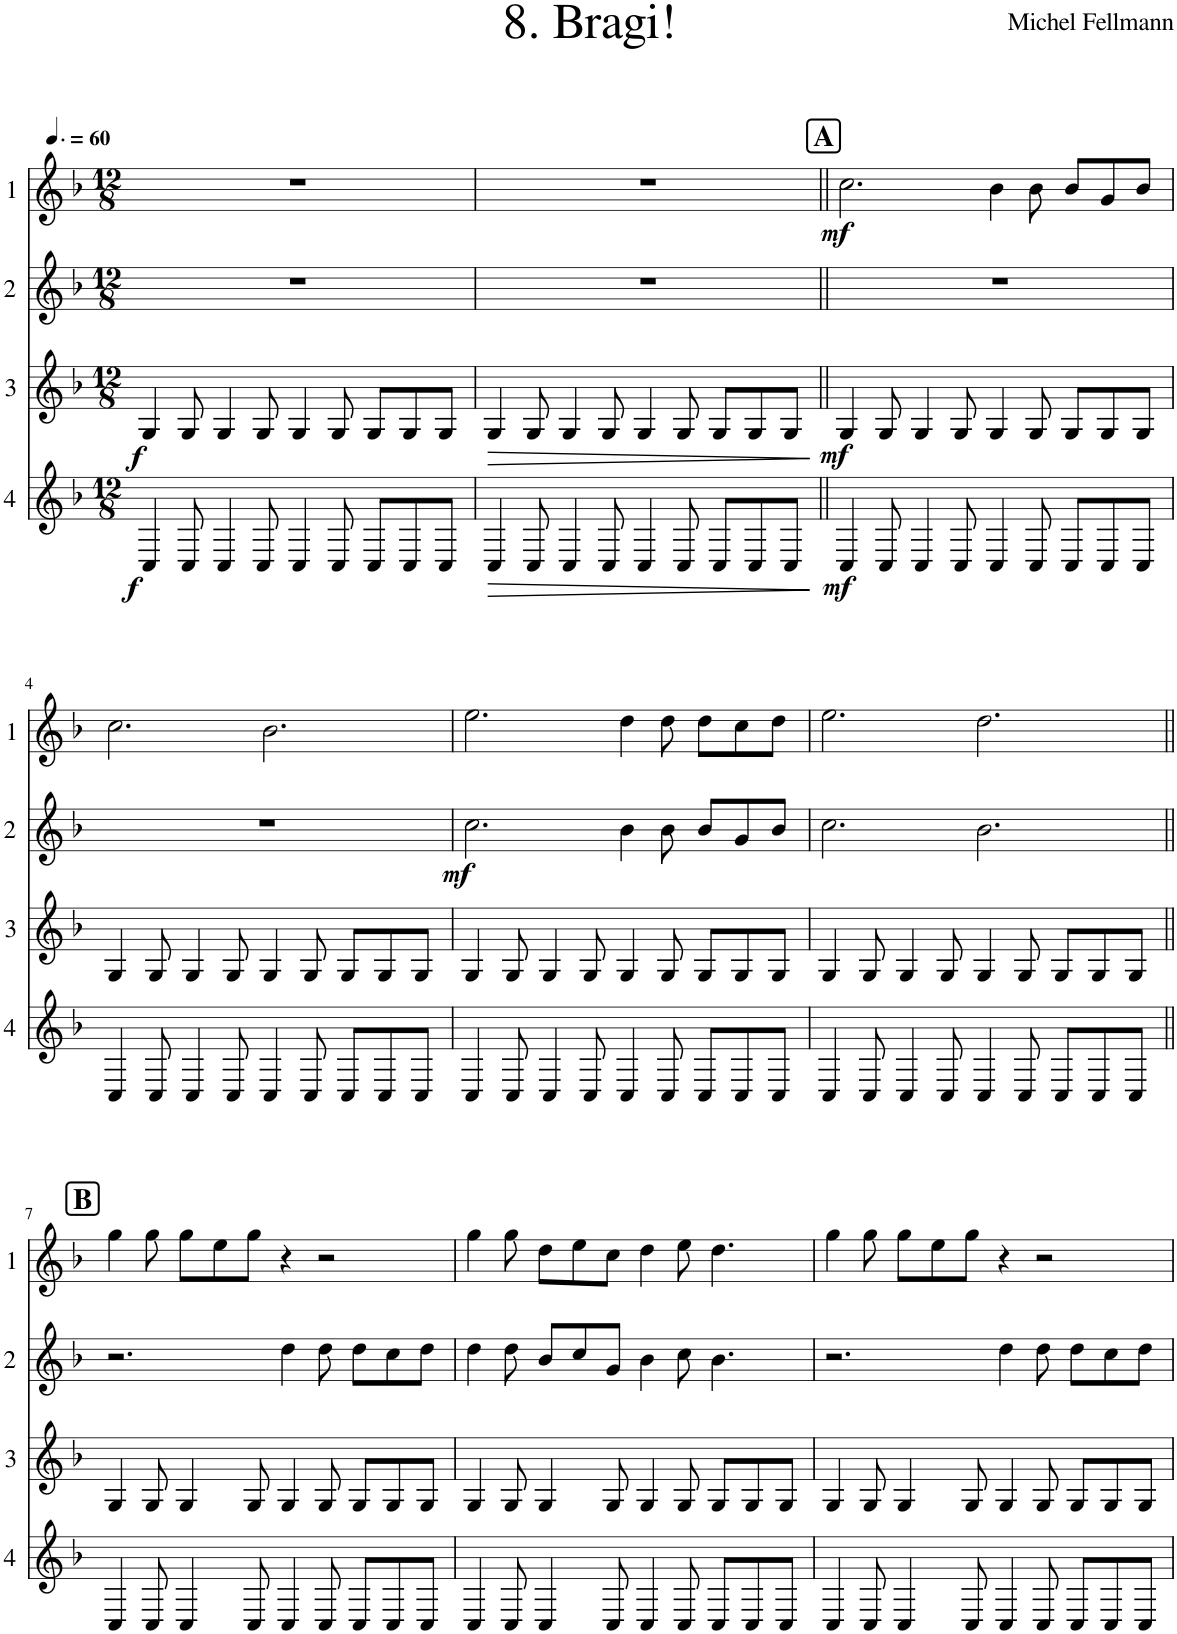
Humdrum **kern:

**kern	**dynam	**kern	**dynam	**kern	**dynam	**kern	**dynam
*part4	*part4	*part3	*part3	*part2	*part2	*part1	*part1
*staff4	*staff4	*staff3	*staff3	*staff2	*staff2	*staff1	*staff1
*I"4	*	*I"3	*	*I"2	*	*I"1	*
*clefG2	*	*clefG2	*	*clefG2	*	*clefG2	*
*Trd4c7	*	*Trd4c7	*	*Trd4c7	*	*Trd4c7	*
*k[b-]	*	*k[b-]	*	*k[b-]	*	*k[b-]	*
*M12/8	*	*M12/8	*	*M12/8	*	*M12/8	*
*MM90	*	*MM90	*	*MM90	*	*MM90	*
=1	=1	=1	=1	=1	=1	=1	=1
!	!LO:DY:b	!	!LO:DY:b	!	!	!	!
4C/	f	4G/	f	1.r	.	1.r	.
8C/	.	8G/	.	.	.	.	.
4C/	.	4G/	.	.	.	.	.
8C/	.	8G/	.	.	.	.	.
4C/	.	4G/	.	.	.	.	.
8C/	.	8G/	.	.	.	.	.
8C/L	.	8G/L	.	.	.	.	.
8C/	.	8G/	.	.	.	.	.
8C/J	.	8G/J	.	.	.	.	.
=2	=2	=2	=2	=2	=2	=2	=2
!	!LO:HP:b	!	!LO:HP:b	!	!	!	!LO:DY:b
4C/	>	4G/	>	1.r	.	1.r	mf
8C/	.	8G/	.	.	.	.	.
4C/	.	4G/	.	.	.	.	.
8C/	.	8G/	.	.	.	.	.
4C/	.	4G/	.	.	.	.	.
8C/	.	8G/	.	.	.	.	.
8C/L	.	8G/L	.	.	.	.	.
8C/	.	8G/	.	.	.	.	.
8C/J	.	8G/J	.	.	.	.	.
.	]	.	]	.	.	.	.
!!LO:REH:place=s1:a:B:cj:fs=14:t=A
=3||	=3||	=3||	=3||	=3||	=3||	=3||	=3||
!	!LO:DY:b	!	!LO:DY:b	!	!	!	!
4C/	mf	4G/	mf	1.r	.	2.cc\	.
8C/	.	8G/	.	.	.	.	.
4C/	.	4G/	.	.	.	.	.
8C/	.	8G/	.	.	.	.	.
4C/	.	4G/	.	.	.	4b-\	.
8C/	.	8G/	.	.	.	8b-\	.
8C/L	.	8G/L	.	.	.	8b-/L	.
8C/	.	8G/	.	.	.	8g/	.
8C/J	.	8G/J	.	.	.	8b-/J	.
!!LO:LB:g=z
=4	=4	=4	=4	=4	=4	=4	=4
4C/	.	4G/	.	1.r	.	2.cc\	.
8C/	.	8G/	.	.	.	.	.
4C/	.	4G/	.	.	.	.	.
8C/	.	8G/	.	.	.	.	.
4C/	.	4G/	.	.	.	2.b-\	.
8C/	.	8G/	.	.	.	.	.
8C/L	.	8G/L	.	.	.	.	.
8C/	.	8G/	.	.	.	.	.
8C/J	.	8G/J	.	.	.	.	.
=5	=5	=5	=5	=5	=5	=5	=5
!	!	!	!	!	!LO:DY:b	!	!
4C/	.	4G/	.	2.cc\	mf	2.ee\	.
8C/	.	8G/	.	.	.	.	.
4C/	.	4G/	.	.	.	.	.
8C/	.	8G/	.	.	.	.	.
4C/	.	4G/	.	4b-\	.	4dd\	.
8C/	.	8G/	.	8b-\	.	8dd\	.
8C/L	.	8G/L	.	8b-/L	.	8dd\L	.
8C/	.	8G/	.	8g/	.	8cc\	.
8C/J	.	8G/J	.	8b-/J	.	8dd\J	.
=6	=6	=6	=6	=6	=6	=6	=6
4C/	.	4G/	.	2.cc\	.	2.ee\	.
8C/	.	8G/	.	.	.	.	.
4C/	.	4G/	.	.	.	.	.
8C/	.	8G/	.	.	.	.	.
4C/	.	4G/	.	2.b-\	.	2.dd\	.
8C/	.	8G/	.	.	.	.	.
8C/L	.	8G/L	.	.	.	.	.
8C/	.	8G/	.	.	.	.	.
8C/J	.	8G/J	.	.	.	.	.
!!LO:LB:g=z
!!LO:REH:place=s1:a:B:cj:fs=14:t=B
=7||	=7||	=7||	=7||	=7||	=7||	=7||	=7||
4C/	.	4G/	.	2.r	.	4gg\	.
8C/	.	8G/	.	.	.	8gg\	.
4C/	.	4G/	.	.	.	8gg\L	.
.	.	.	.	.	.	8ee\	.
8C/	.	8G/	.	.	.	8gg\J	.
4C/	.	4G/	.	4dd\	.	4r	.
8C/	.	8G/	.	8dd\	.	2r	.
8C/L	.	8G/L	.	8dd\L	.	.	.
8C/	.	8G/	.	8cc\	.	.	.
8C/J	.	8G/J	.	8dd\J	.	.	.
=8	=8	=8	=8	=8	=8	=8	=8
4C/	.	4G/	.	4dd\	.	4gg\	.
8C/	.	8G/	.	8dd\	.	8gg\	.
4C/	.	4G/	.	8b-/L	.	8dd\L	.
.	.	.	.	8cc/	.	8ee\	.
8C/	.	8G/	.	8g/J	.	8cc\J	.
4C/	.	4G/	.	4b-\	.	4dd\	.
8C/	.	8G/	.	8cc\	.	8ee\	.
8C/L	.	8G/L	.	4.b-\	.	4.dd\	.
8C/	.	8G/	.	.	.	.	.
8C/J	.	8G/J	.	.	.	.	.
=9	=9	=9	=9	=9	=9	=9	=9
4C/	.	4G/	.	2.r	.	4gg\	.
8C/	.	8G/	.	.	.	8gg\	.
4C/	.	4G/	.	.	.	8gg\L	.
.	.	.	.	.	.	8ee\	.
8C/	.	8G/	.	.	.	8gg\J	.
4C/	.	4G/	.	4dd\	.	4r	.
8C/	.	8G/	.	8dd\	.	2r	.
8C/L	.	8G/L	.	8dd\L	.	.	.
8C/	.	8G/	.	8cc\	.	.	.
8C/J	.	8G/J	.	8dd\J	.	.	.
=	=	=	=	=	=	=	=
*-	*-	*-	*-	*-	*-	*-	*-
